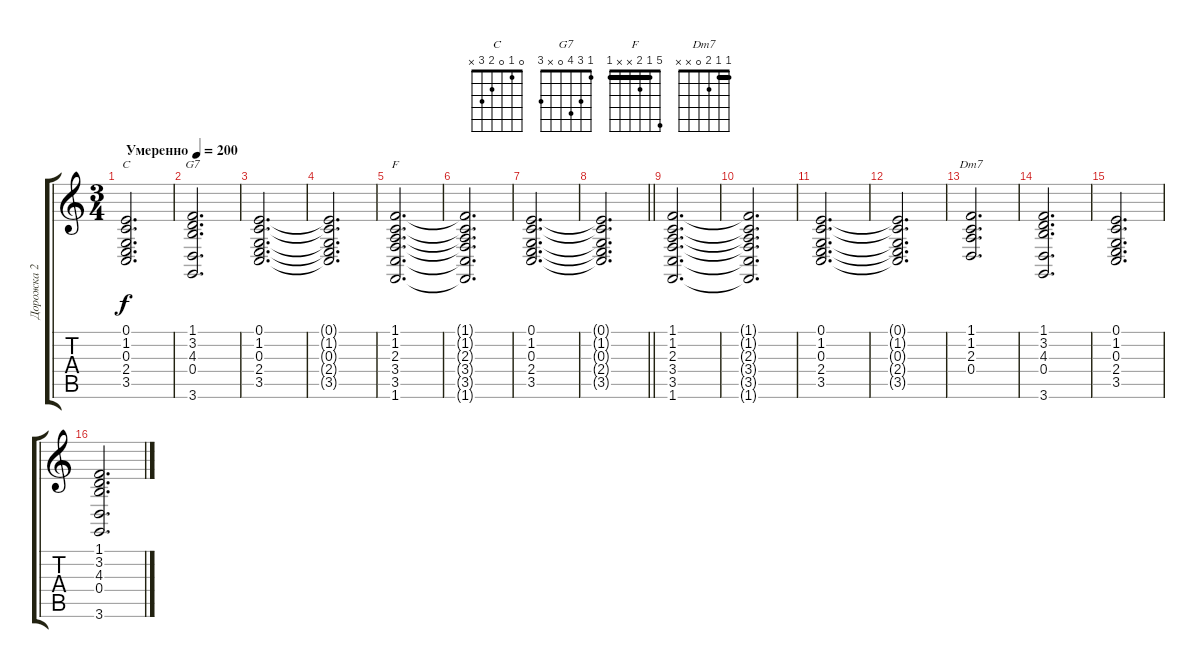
\track ("Дорожка 2" "Дорожка 2") {instrument stringensemble1}
\staff {score tabs}
\tuning (E4 B3 G3 D3 A2 E2) {hide}
\chord ("C" 0 1 0 2 3 x)
\chord ("G7" 1 3 4 0 x 3)
\chord ("F" 5 1 2 x x 1) {barre 1}
\chord ("Dm7" 1 1 2 0 x x) {barre 1}
\ts (3 4)
\tempo (200 "Умеренно")
\clef g2
\ks c
(0.1 1.2 0.3 2.4 3.5).2{d ch "C" dy f instrument stringensemble1} |
(1.1 3.2 4.3 0.4 3.6).2{d ch "G7"} |
(0.1 1.2 0.3 2.4 3.5).2{d} |
(0.1{t} 1.2{t} 0.3{t} 2.4{t} 3.5{t}).2{d} |
(1.1 1.2 2.3 3.4 3.5 1.6).2{d ch "F"} |
(1.1{t} 1.2{t} 2.3{t} 3.4{t} 3.5{t} 1.6{t}).2{d} |
(0.1 1.2 0.3 2.4 3.5).2{d} |
\barLineRight lightlight
(0.1{t} 1.2{t} 0.3{t} 2.4{t} 3.5{t}).2{d} |
(1.1 1.2 2.3 3.4 3.5 1.6).2{d} |
(1.1{t} 1.2{t} 2.3{t} 3.4{t} 3.5{t} 1.6{t}).2{d} |
(0.1 1.2 0.3 2.4 3.5).2{d} |
(0.1{t} 1.2{t} 0.3{t} 2.4{t} 3.5{t}).2{d} |
(1.1 1.2 2.3 0.4).2{d ch "Dm7"} |
(1.1 3.2 4.3 0.4 3.6).2{d} |
(0.1 1.2 0.3 2.4 3.5).2{d} |
(1.1 3.2 4.3 0.4 3.6).2{d}
